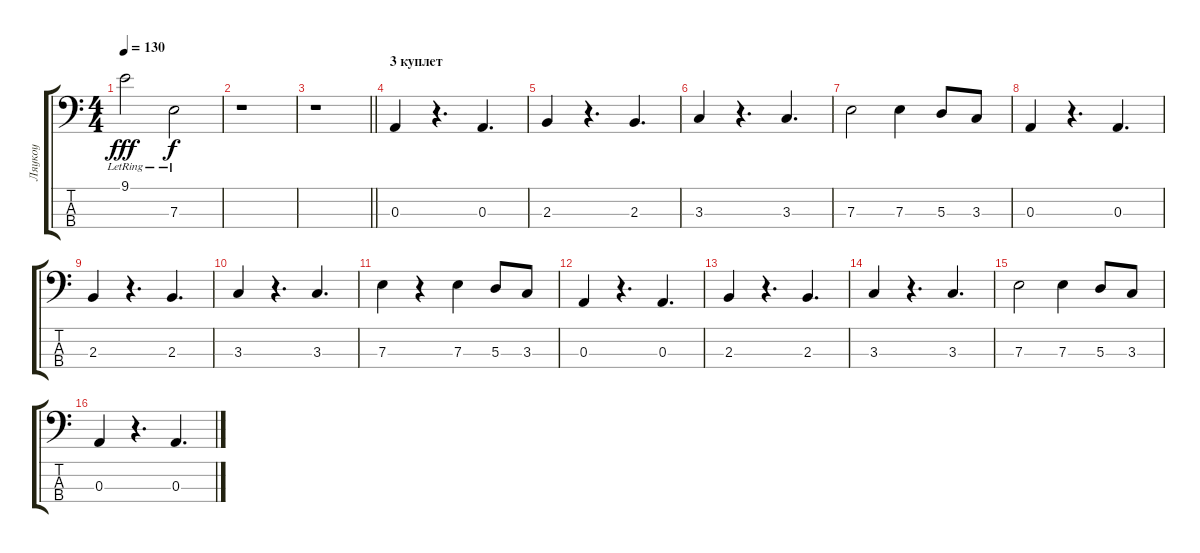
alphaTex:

\track ("Ляукоу" "Ляукоу") {instrument electricbassfinger}
\staff {score tabs}
\tuning (G2 D2 A1 E1) {hide}
\ts (4 4)
\tempo 130
\clef f4
\ks c
9.1{lr}.2{dy fff} 7.3{lr}.2{dy f} |
r.1 |
\barLineRight lightlight
r.1 |
\section ("" "3 куплет")
0.3.4 r.4{d} 0.3.4{d} |
2.3.4 r.4{d} 2.3.4{d} |
3.3.4 r.4{d} 3.3.4{d} |
7.3.2 7.3.4 5.3.8 3.3.8 |
0.3.4 r.4{d} 0.3.4{d} |
2.3.4 r.4{d} 2.3.4{d} |
3.3.4 r.4{d} 3.3.4{d} |
7.3.4 r.4 7.3.4 5.3.8 3.3.8 |
0.3.4 r.4{d} 0.3.4{d} |
2.3.4 r.4{d} 2.3.4{d} |
3.3.4 r.4{d} 3.3.4{d} |
7.3.2 7.3.4 5.3.8 3.3.8 |
0.3.4 r.4{d} 0.3.4{d}
